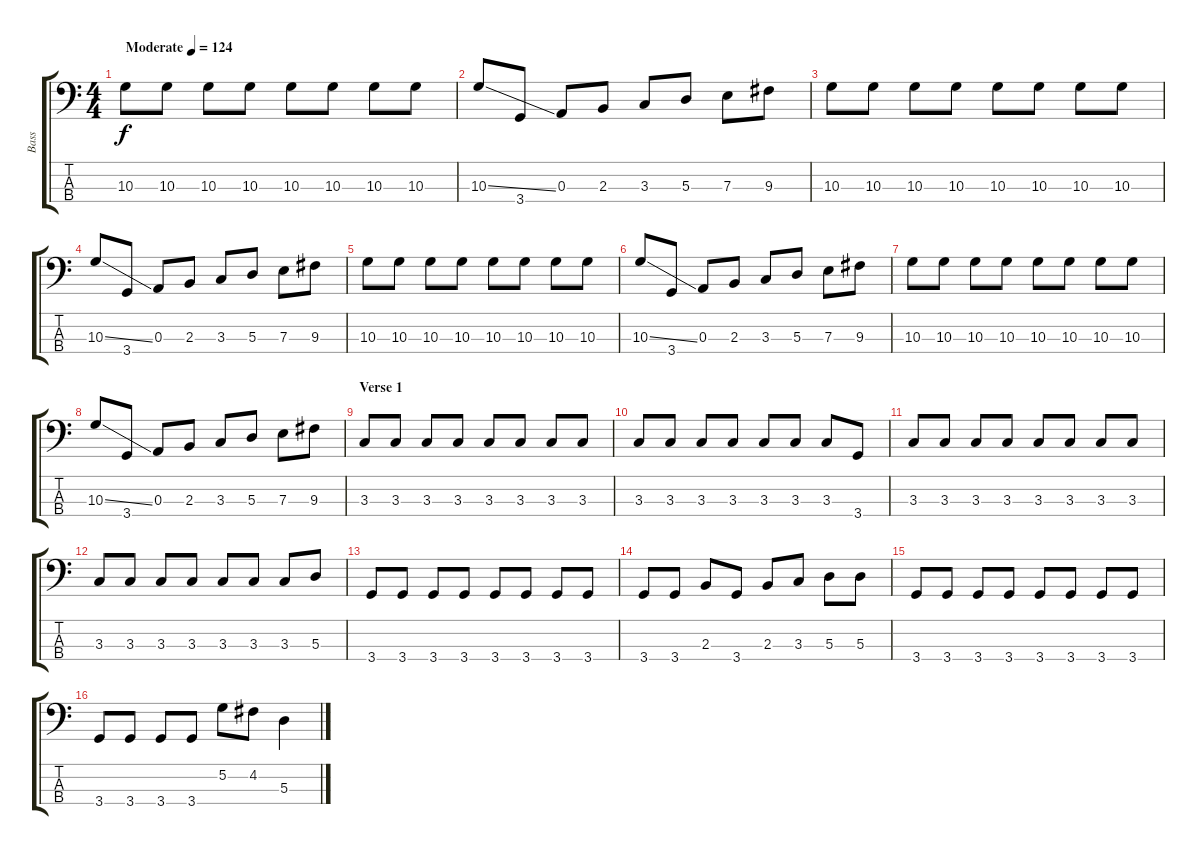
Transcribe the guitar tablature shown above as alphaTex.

\track ("Bass" "Bass") {instrument electricbassfinger}
\staff {score tabs}
\tuning (G2 D2 A1 E1) {hide}
\ts (4 4)
\tempo (124 "Moderate")
\clef f4
\ks c
10.3.8{dy f instrument electricbassfinger} 10.3.8 10.3.8 10.3.8 10.3.8 10.3.8 10.3.8 10.3.8 |
10.3{ss}.8 3.4.8 0.3.8 2.3.8 3.3.8 5.3.8 7.3.8 9.3.8 |
10.3.8 10.3.8 10.3.8 10.3.8 10.3.8 10.3.8 10.3.8 10.3.8 |
10.3{ss}.8 3.4.8 0.3.8 2.3.8 3.3.8 5.3.8 7.3.8 9.3.8 |
10.3.8 10.3.8 10.3.8 10.3.8 10.3.8 10.3.8 10.3.8 10.3.8 |
10.3{ss}.8 3.4.8 0.3.8 2.3.8 3.3.8 5.3.8 7.3.8 9.3.8 |
10.3.8 10.3.8 10.3.8 10.3.8 10.3.8 10.3.8 10.3.8 10.3.8 |
10.3{ss}.8 3.4.8 0.3.8 2.3.8 3.3.8 5.3.8 7.3.8 9.3.8 |
\section ("" "Verse 1")
3.3.8 3.3.8 3.3.8 3.3.8 3.3.8 3.3.8 3.3.8 3.3.8 |
3.3.8 3.3.8 3.3.8 3.3.8 3.3.8 3.3.8 3.3.8 3.4.8 |
3.3.8 3.3.8 3.3.8 3.3.8 3.3.8 3.3.8 3.3.8 3.3.8 |
3.3.8 3.3.8 3.3.8 3.3.8 3.3.8 3.3.8 3.3.8 5.3.8 |
3.4.8 3.4.8 3.4.8 3.4.8 3.4.8 3.4.8 3.4.8 3.4.8 |
3.4.8 3.4.8 2.3.8 3.4.8 2.3.8 3.3.8 5.3.8 5.3.8 |
3.4.8 3.4.8 3.4.8 3.4.8 3.4.8 3.4.8 3.4.8 3.4.8 |
3.4.8 3.4.8 3.4.8 3.4.8 5.2.8 4.2.8 5.3.4
